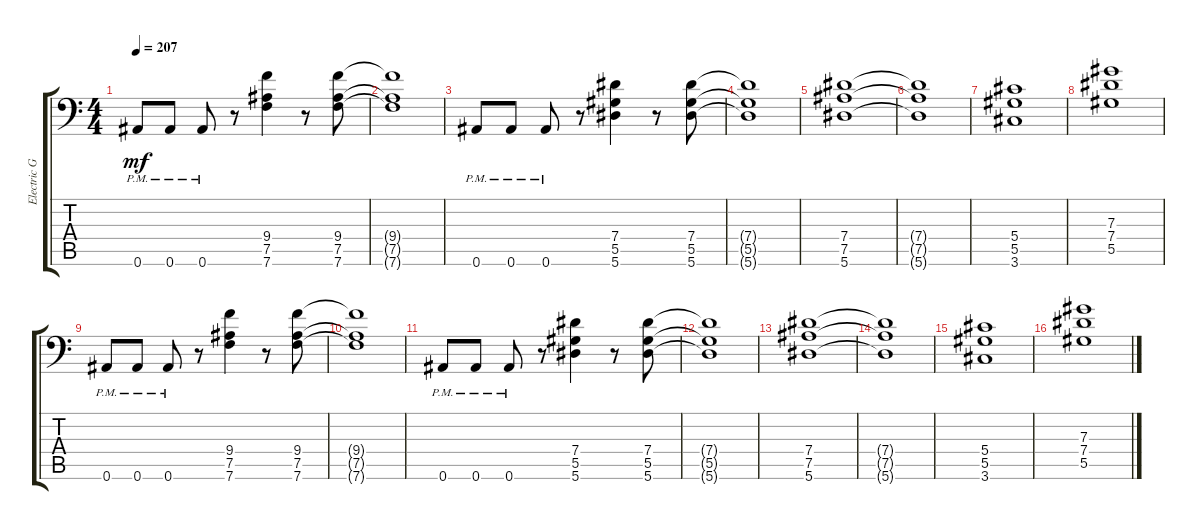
\track ("Electric Guitar 1" "Electric G") {instrument distortionguitar}
\staff {score tabs}
\tuning (Bb3 F3 Db3 Ab2 Eb2 Bb1) {hide}
\ts (4 4)
\tempo 207
\clef f4
\ks c
0.6{pm}.8{dy mf} 0.6{pm}.8 0.6{pm}.8 r.8 (9.4 7.5 7.6).4 r.8 (9.4 7.5 7.6).8 |
(9.4{t} 7.5{t} 7.6{t}).1 |
0.6{pm}.8 0.6{pm}.8 0.6{pm}.8 r.8 (7.4 5.5 5.6).4 r.8 (7.4 5.5 5.6).8 |
(7.4{t} 5.5{t} 5.6{t}).1 |
(7.4 7.5 5.6).1 |
(7.4{t} 7.5{t} 5.6{t}).1 |
(5.4 5.5 3.6).1 |
(7.3 7.4 5.5).1 |
0.6{pm}.8 0.6{pm}.8 0.6{pm}.8 r.8 (9.4 7.5 7.6).4 r.8 (9.4 7.5 7.6).8 |
(9.4{t} 7.5{t} 7.6{t}).1 |
0.6{pm}.8 0.6{pm}.8 0.6{pm}.8 r.8 (7.4 5.5 5.6).4 r.8 (7.4 5.5 5.6).8 |
(7.4{t} 5.5{t} 5.6{t}).1 |
(7.4 7.5 5.6).1 |
(7.4{t} 7.5{t} 5.6{t}).1 |
(5.4 5.5 3.6).1 |
(7.3 7.4 5.5).1
